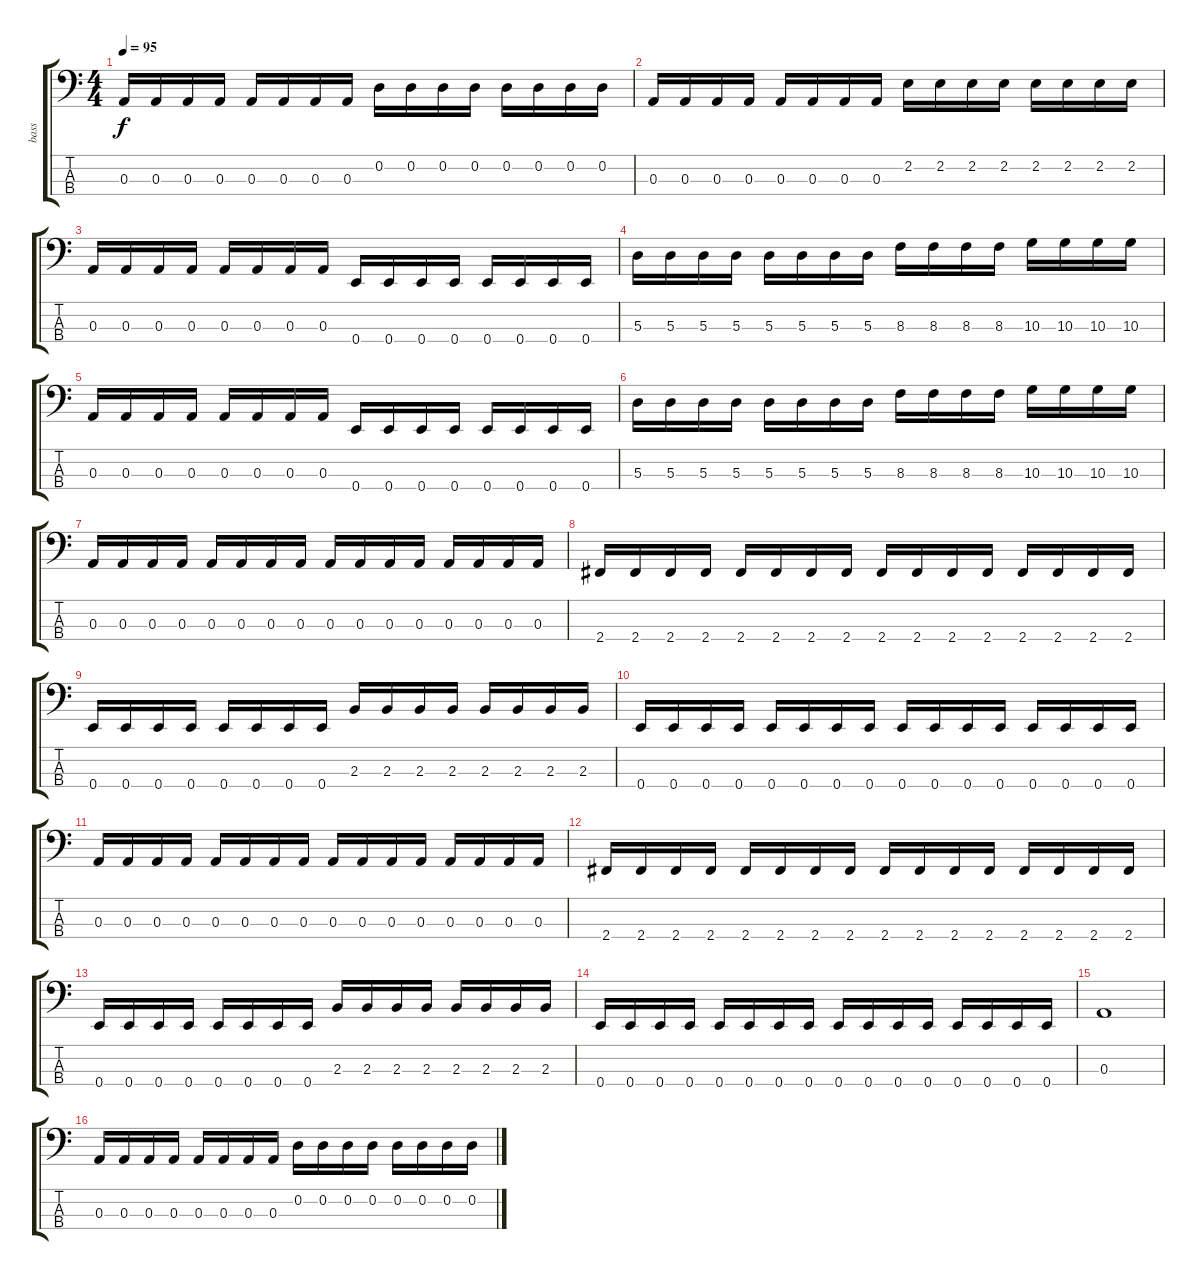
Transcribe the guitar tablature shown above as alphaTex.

\track ("bass" "bass") {instrument electricbasspick}
\staff {score tabs}
\tuning (G2 D2 A1 E1) {hide}
\ts (4 4)
\tempo 95
\clef f4
\ks c
0.3.16{dy f} 0.3.16 0.3.16 0.3.16 0.3.16 0.3.16 0.3.16 0.3.16 0.2.16 0.2.16 0.2.16 0.2.16 0.2.16 0.2.16 0.2.16 0.2.16 |
0.3.16 0.3.16 0.3.16 0.3.16 0.3.16 0.3.16 0.3.16 0.3.16 2.2.16 2.2.16 2.2.16 2.2.16 2.2.16 2.2.16 2.2.16 2.2.16 |
0.3.16 0.3.16 0.3.16 0.3.16 0.3.16 0.3.16 0.3.16 0.3.16 0.4.16 0.4.16 0.4.16 0.4.16 0.4.16 0.4.16 0.4.16 0.4.16 |
5.3.16 5.3.16 5.3.16 5.3.16 5.3.16 5.3.16 5.3.16 5.3.16 8.3.16 8.3.16 8.3.16 8.3.16 10.3.16 10.3.16 10.3.16 10.3.16 |
0.3.16 0.3.16 0.3.16 0.3.16 0.3.16 0.3.16 0.3.16 0.3.16 0.4.16 0.4.16 0.4.16 0.4.16 0.4.16 0.4.16 0.4.16 0.4.16 |
5.3.16 5.3.16 5.3.16 5.3.16 5.3.16 5.3.16 5.3.16 5.3.16 8.3.16 8.3.16 8.3.16 8.3.16 10.3.16 10.3.16 10.3.16 10.3.16 |
0.3.16 0.3.16 0.3.16 0.3.16 0.3.16 0.3.16 0.3.16 0.3.16 0.3.16 0.3.16 0.3.16 0.3.16 0.3.16 0.3.16 0.3.16 0.3.16 |
2.4.16 2.4.16 2.4.16 2.4.16 2.4.16 2.4.16 2.4.16 2.4.16 2.4.16 2.4.16 2.4.16 2.4.16 2.4.16 2.4.16 2.4.16 2.4.16 |
0.4.16 0.4.16 0.4.16 0.4.16 0.4.16 0.4.16 0.4.16 0.4.16 2.3.16 2.3.16 2.3.16 2.3.16 2.3.16 2.3.16 2.3.16 2.3.16 |
0.4.16 0.4.16 0.4.16 0.4.16 0.4.16 0.4.16 0.4.16 0.4.16 0.4.16 0.4.16 0.4.16 0.4.16 0.4.16 0.4.16 0.4.16 0.4.16 |
0.3.16 0.3.16 0.3.16 0.3.16 0.3.16 0.3.16 0.3.16 0.3.16 0.3.16 0.3.16 0.3.16 0.3.16 0.3.16 0.3.16 0.3.16 0.3.16 |
2.4.16 2.4.16 2.4.16 2.4.16 2.4.16 2.4.16 2.4.16 2.4.16 2.4.16 2.4.16 2.4.16 2.4.16 2.4.16 2.4.16 2.4.16 2.4.16 |
0.4.16 0.4.16 0.4.16 0.4.16 0.4.16 0.4.16 0.4.16 0.4.16 2.3.16 2.3.16 2.3.16 2.3.16 2.3.16 2.3.16 2.3.16 2.3.16 |
0.4.16 0.4.16 0.4.16 0.4.16 0.4.16 0.4.16 0.4.16 0.4.16 0.4.16 0.4.16 0.4.16 0.4.16 0.4.16 0.4.16 0.4.16 0.4.16 |
0.3.1 |
0.3.16 0.3.16 0.3.16 0.3.16 0.3.16 0.3.16 0.3.16 0.3.16 0.2.16 0.2.16 0.2.16 0.2.16 0.2.16 0.2.16 0.2.16 0.2.16
